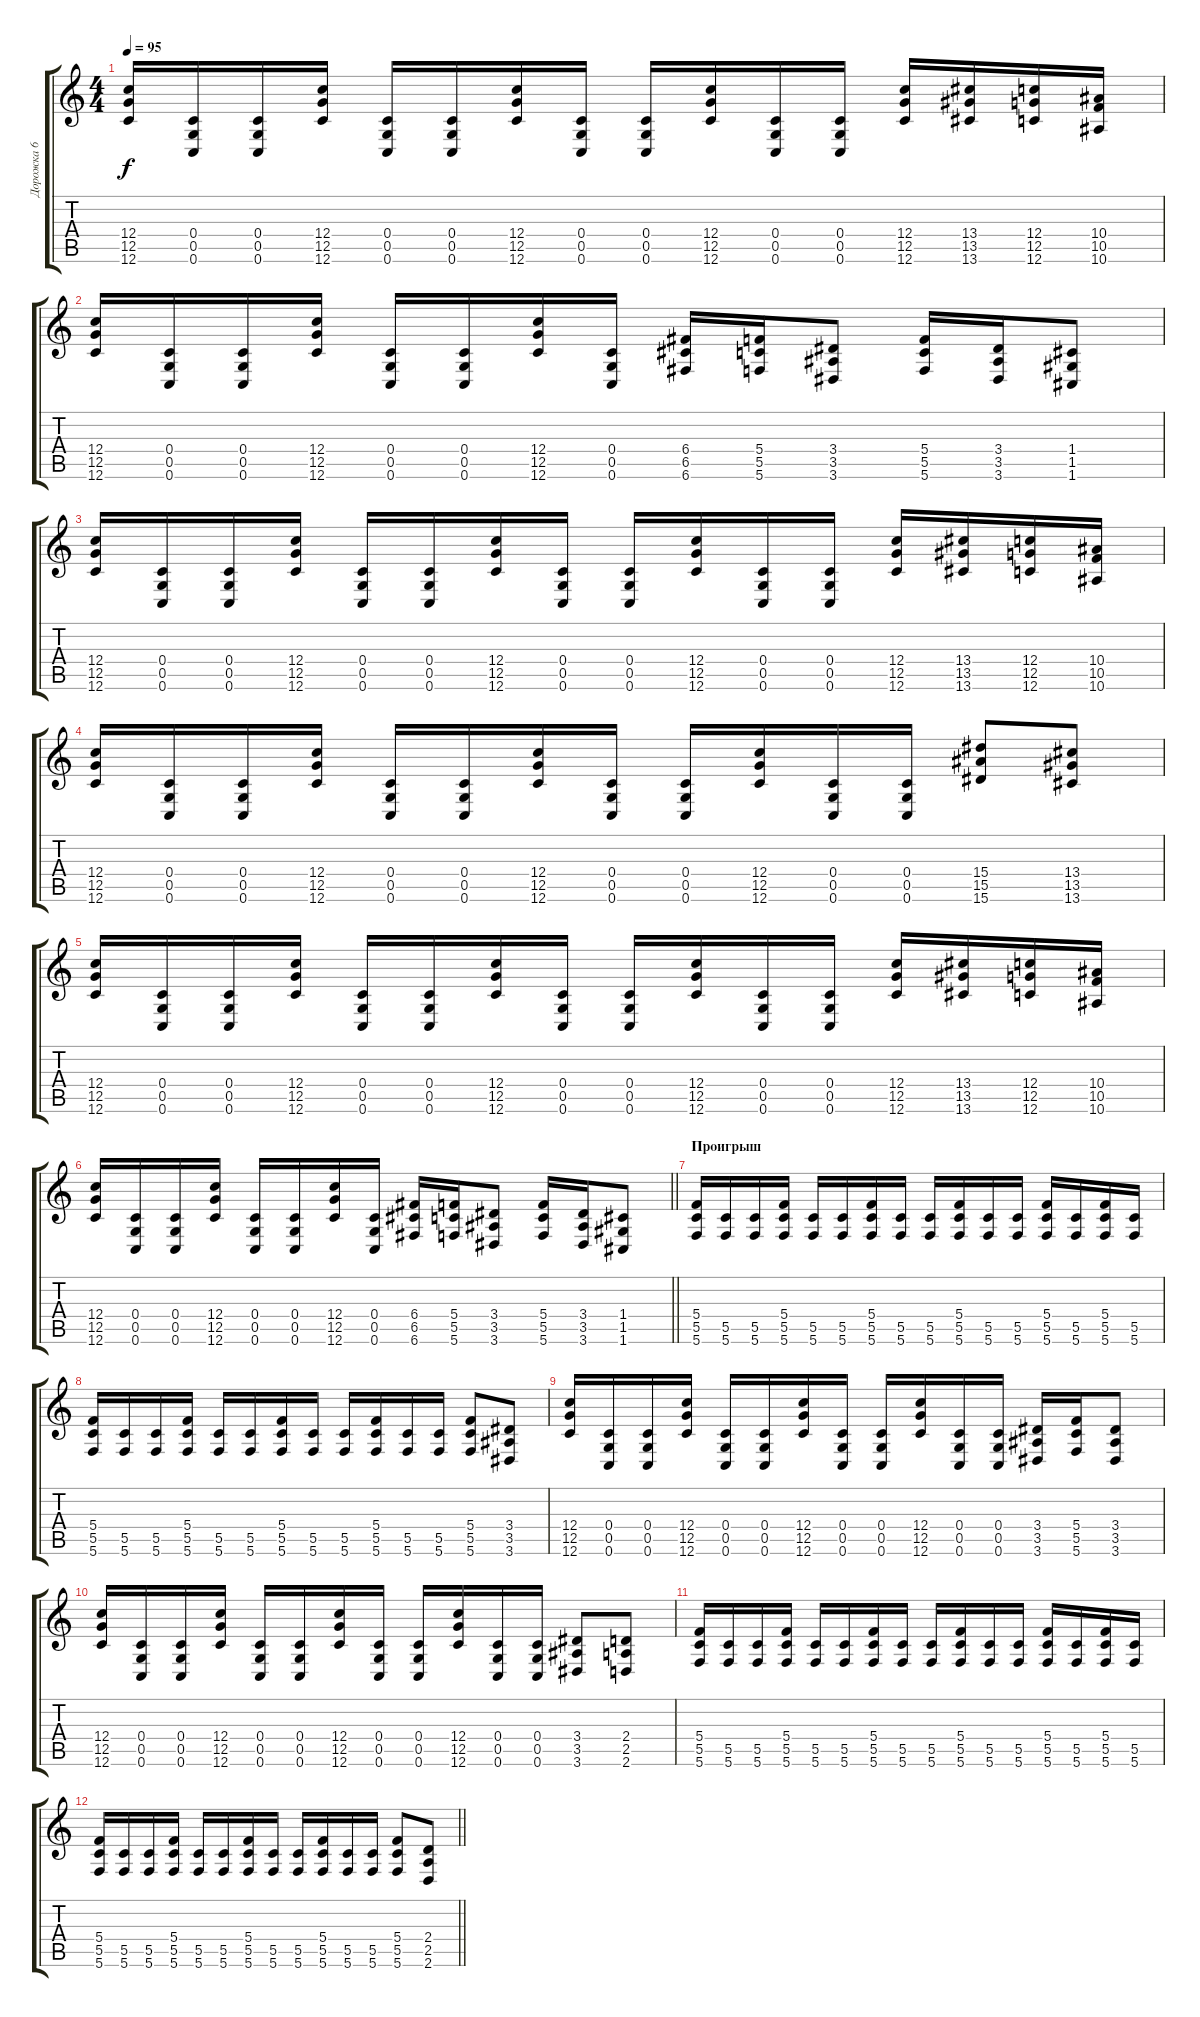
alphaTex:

\track ("Дорожка 6" "Дорожка 6") {instrument distortionguitar}
\staff {score tabs}
\tuning (D4 A3 F3 C3 G2 C2) {hide}
\ts (4 4)
\tempo 95
\clef g2
\ks c
(12.4 12.5 12.6).16{dy f} (0.4 0.5 0.6).16 (0.4 0.5 0.6).16 (12.4 12.5 12.6).16 (0.4 0.5 0.6).16 (0.4 0.5 0.6).16 (12.4 12.5 12.6).16 (0.4 0.5 0.6).16 (0.4 0.5 0.6).16 (12.4 12.5 12.6).16 (0.4 0.5 0.6).16 (0.4 0.5 0.6).16 (12.4 12.5 12.6).16 (13.4 13.5 13.6).16 (12.4 12.5 12.6).16 (10.4 10.5 10.6).16 |
(12.4 12.5 12.6).16 (0.4 0.5 0.6).16 (0.4 0.5 0.6).16 (12.4 12.5 12.6).16 (0.4 0.5 0.6).16 (0.4 0.5 0.6).16 (12.4 12.5 12.6).16 (0.4 0.5 0.6).16 (6.4 6.5 6.6).16 (5.4 5.5 5.6).16 (3.4 3.5 3.6).8 (5.4 5.5 5.6).16 (3.4 3.5 3.6).16 (1.4 1.5 1.6).8 |
(12.4 12.5 12.6).16 (0.4 0.5 0.6).16 (0.4 0.5 0.6).16 (12.4 12.5 12.6).16 (0.4 0.5 0.6).16 (0.4 0.5 0.6).16 (12.4 12.5 12.6).16 (0.4 0.5 0.6).16 (0.4 0.5 0.6).16 (12.4 12.5 12.6).16 (0.4 0.5 0.6).16 (0.4 0.5 0.6).16 (12.4 12.5 12.6).16 (13.4 13.5 13.6).16 (12.4 12.5 12.6).16 (10.4 10.5 10.6).16 |
(12.4 12.5 12.6).16 (0.4 0.5 0.6).16 (0.4 0.5 0.6).16 (12.4 12.5 12.6).16 (0.4 0.5 0.6).16 (0.4 0.5 0.6).16 (12.4 12.5 12.6).16 (0.4 0.5 0.6).16 (0.4 0.5 0.6).16 (12.4 12.5 12.6).16 (0.4 0.5 0.6).16 (0.4 0.5 0.6).16 (15.4 15.5 15.6).8 (13.4 13.5 13.6).8 |
(12.4 12.5 12.6).16 (0.4 0.5 0.6).16 (0.4 0.5 0.6).16 (12.4 12.5 12.6).16 (0.4 0.5 0.6).16 (0.4 0.5 0.6).16 (12.4 12.5 12.6).16 (0.4 0.5 0.6).16 (0.4 0.5 0.6).16 (12.4 12.5 12.6).16 (0.4 0.5 0.6).16 (0.4 0.5 0.6).16 (12.4 12.5 12.6).16 (13.4 13.5 13.6).16 (12.4 12.5 12.6).16 (10.4 10.5 10.6).16 |
\barLineRight lightlight
(12.4 12.5 12.6).16 (0.4 0.5 0.6).16 (0.4 0.5 0.6).16 (12.4 12.5 12.6).16 (0.4 0.5 0.6).16 (0.4 0.5 0.6).16 (12.4 12.5 12.6).16 (0.4 0.5 0.6).16 (6.4 6.5 6.6).16 (5.4 5.5 5.6).16 (3.4 3.5 3.6).8 (5.4 5.5 5.6).16 (3.4 3.5 3.6).16 (1.4 1.5 1.6).8 |
\section ("" "Проигрыш")
(5.4 5.5 5.6).16 (5.5 5.6).16 (5.5 5.6).16 (5.4 5.5 5.6).16 (5.5 5.6).16 (5.5 5.6).16 (5.4 5.5 5.6).16 (5.5 5.6).16 (5.5 5.6).16 (5.4 5.5 5.6).16 (5.5 5.6).16 (5.5 5.6).16 (5.4 5.5 5.6).16 (5.5 5.6).16 (5.4 5.5 5.6).16 (5.5 5.6).16 |
(5.4 5.5 5.6).16 (5.5 5.6).16 (5.5 5.6).16 (5.4 5.5 5.6).16 (5.5 5.6).16 (5.5 5.6).16 (5.4 5.5 5.6).16 (5.5 5.6).16 (5.5 5.6).16 (5.4 5.5 5.6).16 (5.5 5.6).16 (5.5 5.6).16 (5.4 5.5 5.6).8 (3.4 3.5 3.6).8 |
(12.4 12.5 12.6).16 (0.4 0.5 0.6).16 (0.4 0.5 0.6).16 (12.4 12.5 12.6).16 (0.4 0.5 0.6).16 (0.4 0.5 0.6).16 (12.4 12.5 12.6).16 (0.4 0.5 0.6).16 (0.4 0.5 0.6).16 (12.4 12.5 12.6).16 (0.4 0.5 0.6).16 (0.4 0.5 0.6).16 (3.4 3.5 3.6).16 (5.4 5.5 5.6).16 (3.4 3.5 3.6).8 |
(12.4 12.5 12.6).16 (0.4 0.5 0.6).16 (0.4 0.5 0.6).16 (12.4 12.5 12.6).16 (0.4 0.5 0.6).16 (0.4 0.5 0.6).16 (12.4 12.5 12.6).16 (0.4 0.5 0.6).16 (0.4 0.5 0.6).16 (12.4 12.5 12.6).16 (0.4 0.5 0.6).16 (0.4 0.5 0.6).16 (3.4 3.5 3.6).8 (2.4 2.5 2.6).8 |
(5.4 5.5 5.6).16 (5.5 5.6).16 (5.5 5.6).16 (5.4 5.5 5.6).16 (5.5 5.6).16 (5.5 5.6).16 (5.4 5.5 5.6).16 (5.5 5.6).16 (5.5 5.6).16 (5.4 5.5 5.6).16 (5.5 5.6).16 (5.5 5.6).16 (5.4 5.5 5.6).16 (5.5 5.6).16 (5.4 5.5 5.6).16 (5.5 5.6).16 |
\barLineRight lightlight
(5.4 5.5 5.6).16 (5.5 5.6).16 (5.5 5.6).16 (5.4 5.5 5.6).16 (5.5 5.6).16 (5.5 5.6).16 (5.4 5.5 5.6).16 (5.5 5.6).16 (5.5 5.6).16 (5.4 5.5 5.6).16 (5.5 5.6).16 (5.5 5.6).16 (5.4 5.5 5.6).8 (2.4 2.5 2.6).8
